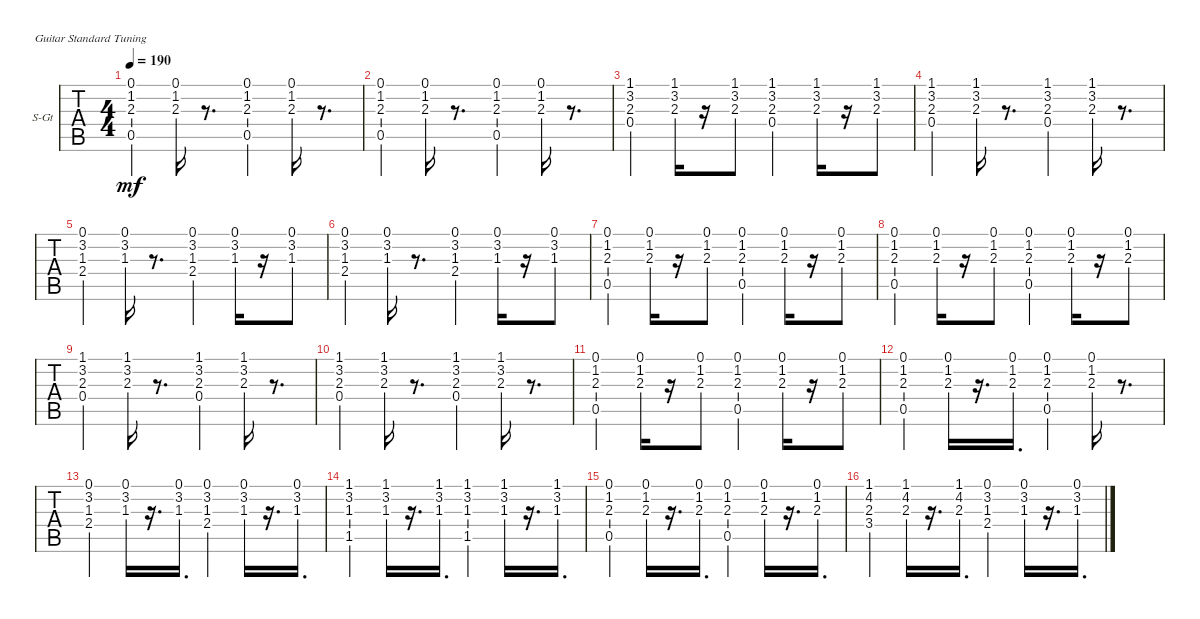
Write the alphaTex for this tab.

\bracketExtendMode groupsimilarinstruments
\firstSystemTrackNameOrientation horizontal
\otherSystemsTrackNameOrientation horizontal
\track ("Rhythms" "S-Gt") {instrument acousticguitarsteel}
\staff {tabs}
\tuning (E4 B3 G3 D3 A2 E2)
\ts (4 4)
\tempo 190
\clef g2
\ks c
(0.1 1.2 2.3 0.5).4{dy mf} (0.1 1.2 2.3).16 r.8{d} (0.1 1.2 2.3 0.5).4 (0.1 1.2 2.3).16 r.8{d} |
\scale
0.241214 (0.1 1.2 2.3 0.5).4 (0.1 1.2 2.3).16 r.8{d} (0.1 1.2 2.3 0.5).4 (0.1 1.2 2.3).16 r.8{d} |
\scale
0.554756 (1.1 3.2 2.3 0.4).4 (1.1 3.2 2.3).16 r.16 (1.1 3.2 2.3).8 (1.1 3.2 2.3 0.4).4 (1.1 3.2 2.3).16 r.16 (1.1 3.2 2.3).8 |
\scale
0.204473 (1.1 3.2 2.3 0.4).4 (1.1 3.2 2.3).16 r.8{d} (1.1 3.2 2.3 0.4).4 (1.1 3.2 2.3).16 r.8{d} |
(0.1 3.2 1.3 2.4).4 (0.1 3.2 1.3).16 r.8{d} (0.1 3.2 1.3 2.4).4 (0.1 3.2 1.3).16 r.16 (0.1 3.2 1.3).8 |
(0.1 3.2 1.3 2.4).4 (0.1 3.2 1.3).16 r.8{d} (0.1 3.2 1.3 2.4).4 (0.1 3.2 1.3).16 r.16 (0.1 3.2 1.3).8 |
(0.1 1.2 2.3 0.5).4 (0.1 1.2 2.3).16 r.16 (0.1 1.2 2.3).8 (0.1 1.2 2.3 0.5).4 (0.1 1.2 2.3).16 r.16 (0.1 1.2 2.3).8 |
(0.1 1.2 2.3 0.5).4 (0.1 1.2 2.3).16 r.16 (0.1 1.2 2.3).8 (0.1 1.2 2.3 0.5).4 (0.1 1.2 2.3).16 r.16 (0.1 1.2 2.3).8 |
(1.1 3.2 2.3 0.4).4 (1.1 3.2 2.3).16 r.8{d} (1.1 3.2 2.3 0.4).4 (1.1 3.2 2.3).16 r.8{d} |
(1.1 3.2 2.3 0.4).4 (1.1 3.2 2.3).16 r.8{d} (1.1 3.2 2.3 0.4).4 (1.1 3.2 2.3).16 r.8{d} |
(0.1 1.2 2.3 0.5).4 (0.1 1.2 2.3).16 r.16 (0.1 1.2 2.3).8 (0.1 1.2 2.3 0.5).4 (0.1 1.2 2.3).16 r.16 (0.1 1.2 2.3).8 |
(0.1 1.2 2.3 0.5).4 (0.1 1.2 2.3).16 r.16{d} (0.1 1.2 2.3).16{d} (0.1 1.2 2.3 0.5).4 (0.1 1.2 2.3).16 r.8{d} |
(0.1 3.2 1.3 2.4).4 (0.1 3.2 1.3).16 r.16{d} (0.1 3.2 1.3).16{d} (0.1 3.2 1.3 2.4).4 (0.1 3.2 1.3).16 r.16{d} (0.1 3.2 1.3).16{d} |
(1.1 3.2 1.3 1.5).4 (1.1 3.2 1.3).16 r.16{d} (1.1 3.2 1.3).16{d} (1.1 3.2 1.3 1.5).4 (1.1 3.2 1.3).16 r.16{d} (1.1 3.2 1.3).16{d} |
(0.1 1.2 2.3 0.5).4 (0.1 1.2 2.3).16 r.16{d} (0.1 1.2 2.3).16{d} (0.1 1.2 2.3 0.5).4 (0.1 1.2 2.3).16 r.16{d} (0.1 1.2 2.3).16{d} |
(1.1 4.2 2.3 3.4).4 (1.1 4.2 2.3).16 r.16{d} (1.1 4.2 2.3).16{d} (0.1 3.2 1.3 2.4).4 (0.1 3.2 1.3).16 r.16{d} (0.1 3.2 1.3).16{d}
